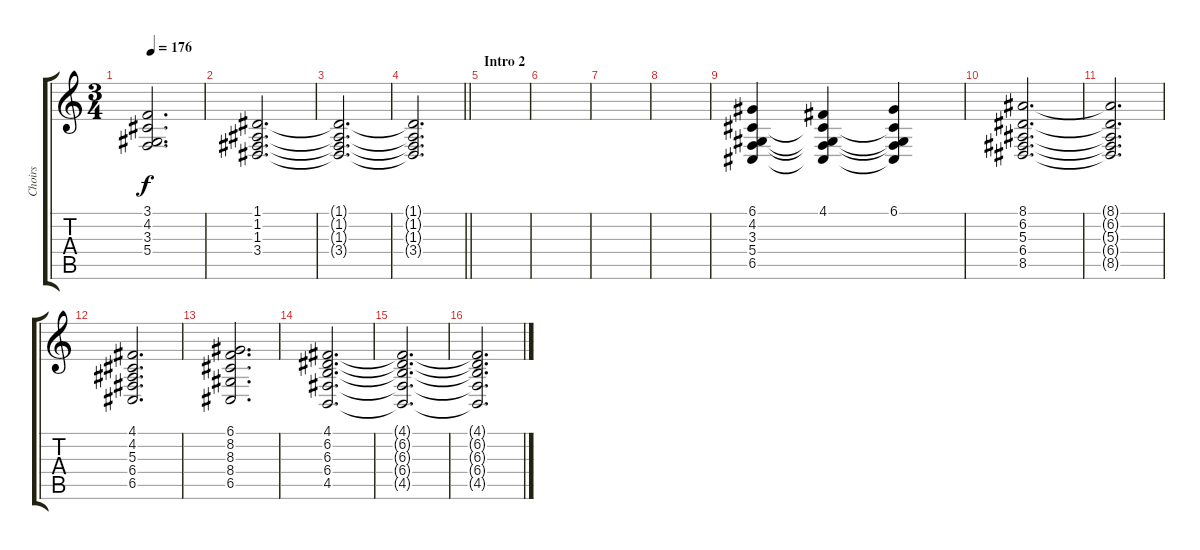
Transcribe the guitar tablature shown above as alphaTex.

\track ("Choirs" "Choirs") {instrument choiraahs}
\staff {score tabs}
\tuning (D4 A3 F3 C3 G2 D2) {hide}
\ts (3 4)
\tempo 176
\clef g2
\ks c
(3.1{t} 4.2{t} 3.3{t} 5.4{t}).2{d dy f} |
(1.1 1.2 1.3 3.4).2{d volume 0} |
(1.1{t} 1.2{t} 1.3{t} 3.4{t}).2{d} |
\barLineRight lightlight
(1.1{t} 1.2{t} 1.3{t} 3.4{t}).2{d} |
\section ("" "Intro 2")
|
|
|
|
(6.1 4.2 3.3 5.4 6.5).4 (4.1 4.2{t} 3.3{t} 5.4{t} 6.5{t}).4 (6.1 4.2{t} 3.3{t} 5.4{t} 6.5{t}).4 |
(8.1 6.2 5.3 6.4 8.5).2{d} |
(8.1{t} 6.2{t} 5.3{t} 6.4{t} 8.5{t}).2{d} |
(4.1 4.2 5.3 6.4 6.5).2{d} |
(6.1 8.2 8.3 8.4 6.5).2{d} |
(4.1 6.2 6.3 6.4 4.5).2{d} |
(4.1{t} 6.2{t} 6.3{t} 6.4{t} 4.5{t}).2{d} |
(4.1{t} 6.2{t} 6.3{t} 6.4{t} 4.5{t}).2{d}
